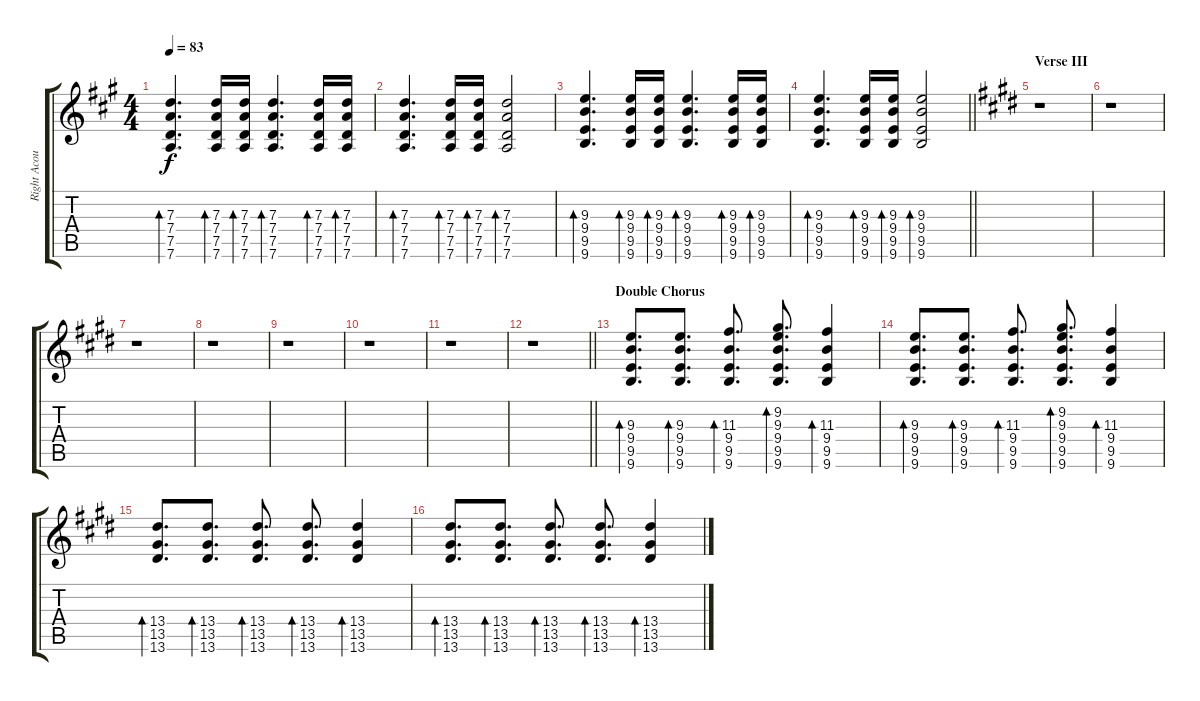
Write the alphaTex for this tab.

\track ("Right Acoustic Guitar" "Right Acou") {instrument acousticguitarsteel}
\staff {score tabs}
\tuning (D4 B3 G3 D3 G2 D2) {hide}
\ts (4 4)
\tempo 83
\clef g2
\ks a
(7.3 7.4 7.5 7.6).4{d bd 60 dy f} (7.3 7.4 7.5 7.6).16{bd 60} (7.3 7.4 7.5 7.6).16{bd 60} (7.3 7.4 7.5 7.6).4{d bd 60} (7.3 7.4 7.5 7.6).16{bd 60} (7.3 7.4 7.5 7.6).16{bd 60} |
(7.3 7.4 7.5 7.6).4{d bd 60} (7.3 7.4 7.5 7.6).16{bd 60} (7.3 7.4 7.5 7.6).16{bd 60} (7.3 7.4 7.5 7.6).2{bd 60} |
(9.3 9.4 9.5 9.6).4{d bd 60} (9.3 9.4 9.5 9.6).16{bd 60} (9.3 9.4 9.5 9.6).16{bd 60} (9.3 9.4 9.5 9.6).4{d bd 60} (9.3 9.4 9.5 9.6).16{bd 60} (9.3 9.4 9.5 9.6).16{bd 60} |
\barLineRight lightlight
(9.3 9.4 9.5 9.6).4{d bd 60} (9.3 9.4 9.5 9.6).16{bd 60} (9.3 9.4 9.5 9.6).16{bd 60} (9.3 9.4 9.5 9.6).2{bd 60} |
\section ("" "Verse III")
\ks e
r.1 |
r.1 |
r.1 |
r.1 |
r.1 |
r.1 |
r.1 |
\barLineRight lightlight
r.1 |
\section ("" "Double Chorus")
(9.3 9.4 9.5 9.6).8{d bd 60} (9.3 9.4 9.5 9.6).8{d bd 60} (11.3 9.4 9.5 9.6).8{d bd 60} (9.2 9.3 9.4 9.5 9.6).8{d bd 60} (11.3 9.4 9.5 9.6).4{bd 60} |
(9.3 9.4 9.5 9.6).8{d bd 60} (9.3 9.4 9.5 9.6).8{d bd 60} (11.3 9.4 9.5 9.6).8{d bd 60} (9.2 9.3 9.4 9.5 9.6).8{d bd 60} (11.3 9.4 9.5 9.6).4{bd 60} |
(13.4 13.5 13.6).8{d bd 60} (13.4 13.5 13.6).8{d bd 60} (13.4 13.5 13.6).8{d bd 60} (13.4 13.5 13.6).8{d bd 60} (13.4 13.5 13.6).4{bd 60} |
(13.4 13.5 13.6).8{d bd 60} (13.4 13.5 13.6).8{d bd 60} (13.4 13.5 13.6).8{d bd 60} (13.4 13.5 13.6).8{d bd 60} (13.4 13.5 13.6).4{bd 60}
